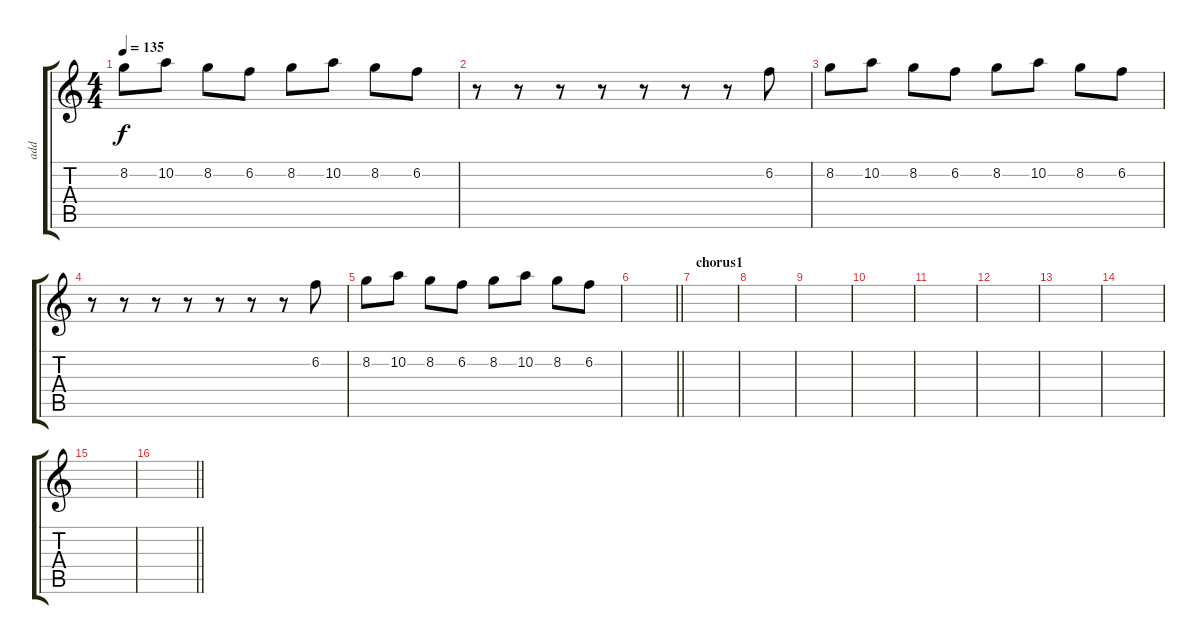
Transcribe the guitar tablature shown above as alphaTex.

\track ("add" "add") {instrument acousticguitarsteel}
\staff {score tabs}
\tuning (E4 B3 G3 D3 A2 E2) {hide}
\ts (4 4)
\tempo 135
\clef g2
\ks c
8.2.8{dy f} 10.2.8 8.2.8 6.2.8 8.2.8 10.2.8 8.2.8 6.2.8 |
r.8 r.8 r.8 r.8 r.8 r.8 r.8 6.2.8 |
8.2.8 10.2.8 8.2.8 6.2.8 8.2.8 10.2.8 8.2.8 6.2.8 |
r.8 r.8 r.8 r.8 r.8 r.8 r.8 6.2.8 |
8.2.8 10.2.8 8.2.8 6.2.8 8.2.8 10.2.8 8.2.8 6.2.8 |
\barLineRight lightlight
|
\section ("" "chorus1")
|
|
|
|
|
|
|
|
|
\barLineRight lightlight
